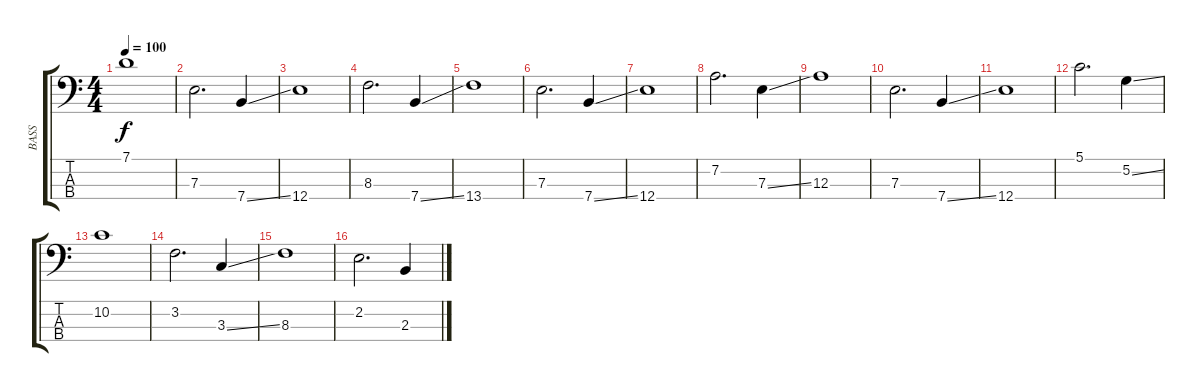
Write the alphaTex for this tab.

\track ("BASS " "BASS ") {instrument electricbasspick}
\staff {score tabs}
\tuning (G2 D2 A1 E1) {hide}
\ts (4 4)
\tempo 100
\clef f4
\ks c
7.1.1{dy f} |
7.3.2{d} 7.4{ss}.4 |
12.4.1 |
8.3.2{d} 7.4{ss}.4 |
13.4.1 |
7.3.2{d} 7.4{ss}.4 |
12.4.1 |
7.2.2{d} 7.3{ss}.4 |
12.3.1 |
7.3.2{d} 7.4{ss}.4 |
12.4.1 |
5.1.2{d} 5.2{ss}.4 |
10.2.1 |
3.2.2{d} 3.3{ss}.4 |
8.3.1 |
2.2.2{d} 2.3{ss}.4
